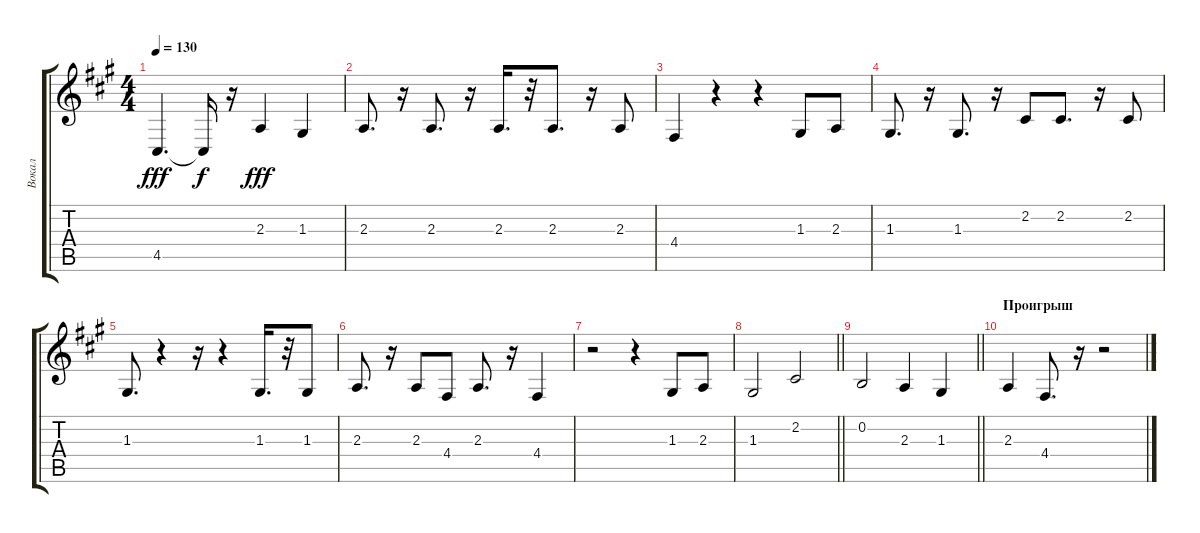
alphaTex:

\track ("Вокал" "Вокал") {solo instrument acousticgrandpiano}
\staff {score tabs}
\tuning (E4 B3 G3 D3 A2 E2) {hide}
\ts (4 4)
\tempo 130
\clef g2
\ks f#minor
4.5.4{d dy fff} 4.5{t}.16{dy f} r.16 2.3.4{dy fff} 1.3.4 |
2.3.8{d} r.16 2.3.8{d} r.16 2.3.16{d} r.32 2.3.8{d} r.16 2.3.8 |
4.4.4 r.4 r.4 1.3.8 2.3.8 |
1.3.8{d} r.16 1.3.8{d} r.16 2.2.8 2.2.8{d} r.16 2.2.8 |
1.3.8{d} r.4 r.16 r.4 1.3.16{d} r.32 1.3.8 |
2.3.8{d} r.16 2.3.8 4.4.8 2.3.8{d} r.16 4.4.4 |
r.2 r.4 1.3.8 2.3.8 |
\barLineRight lightlight
1.3.2 2.2.2 |
\barLineRight lightlight
0.2.2 2.3.4 1.3.4 |
\section ("" "Проигрыш")
2.3.4 4.4.8{d} r.16 r.2
